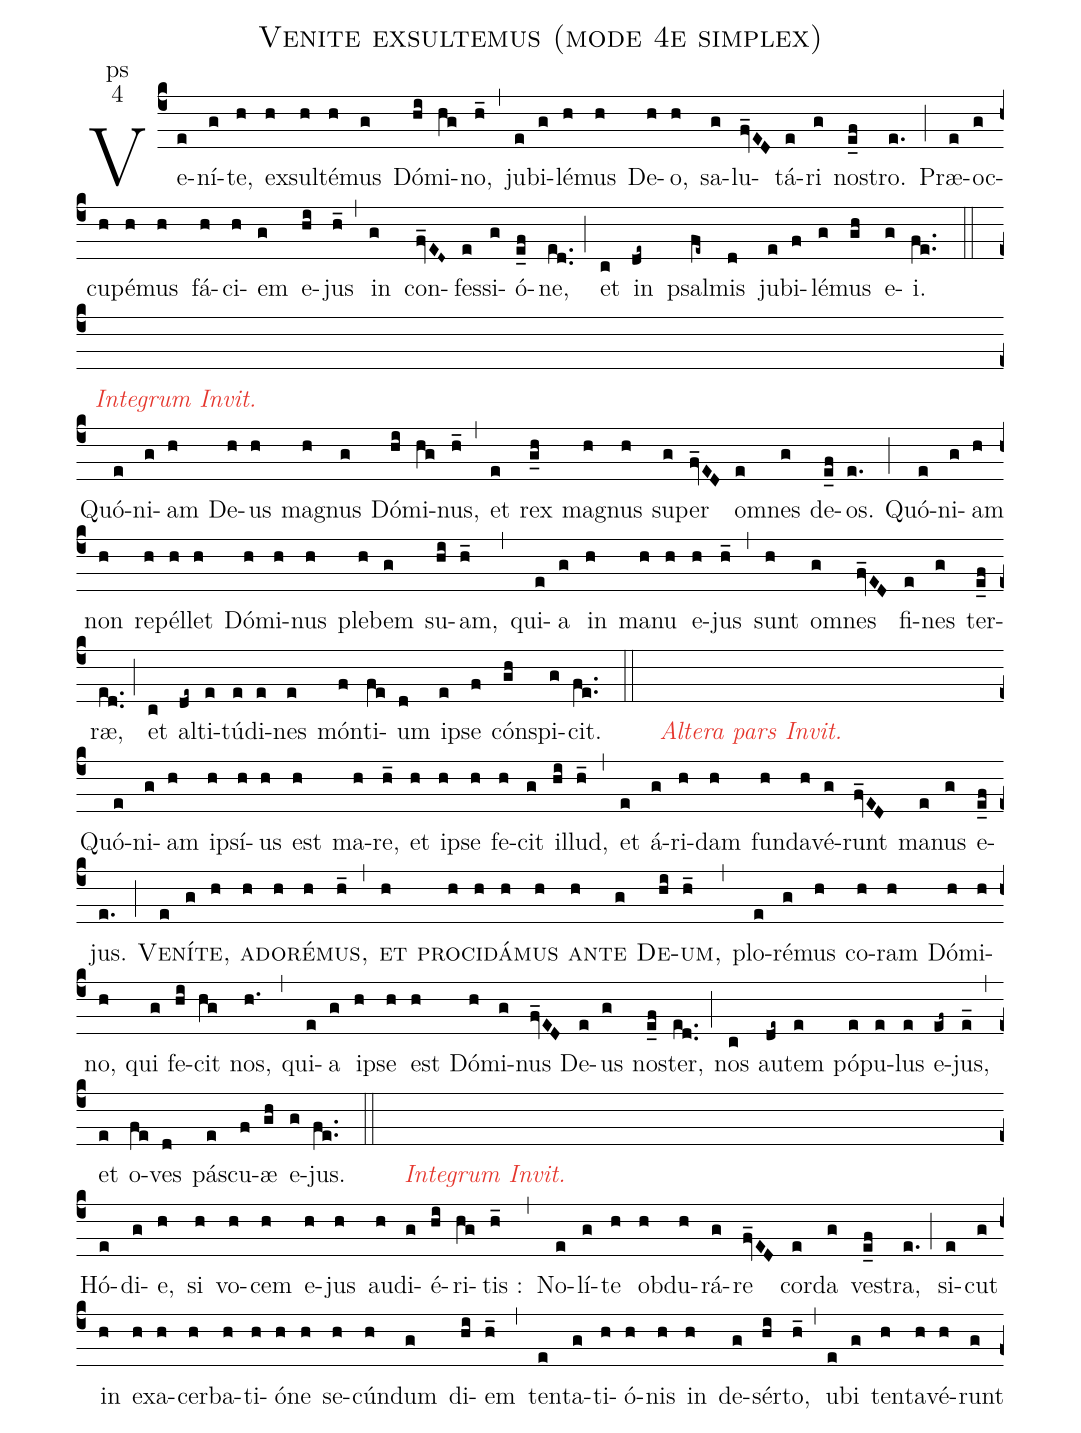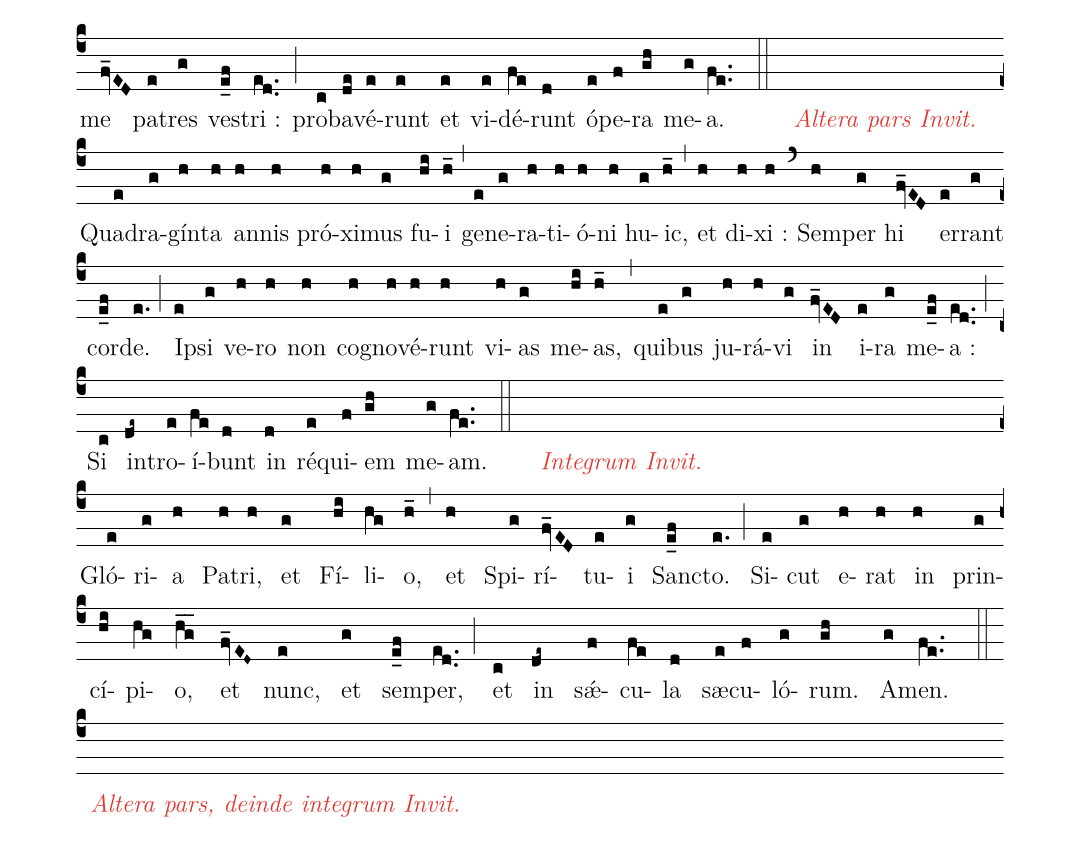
name:Venite exsultemus (mode 4e simplex);
office-part:ps;
mode:4;
%%
(c4)Ve(e)ní(g)te,(h) ex(h)sul(h)té(h)mus(g) Dó(hi)mi(hg)no,(h_) (,) ju(e)bi(g)lé(h)mus(h) De(h)o,(h) sa(g)lu(fv_ED)tá(e)ri(g) no(e_f)stro.(e.) (;) Præ(e)oc(g)cu(h)pé(h)mus(h) fá(h)ci(h)em(g) e(hi)jus(h_) (,) in(g) con(fv_ED~)fes(e)si(g)ó(e_f)ne,(ed..) (;) et(c) in(de~) psal(fe~)mis(d) ju(e)bi(f)lé(g)mus(gh) e(g)i.(fe.. ::) <c><i>Integrum Invit.</i></c>( Z)

Quó(e)ni(g)am(h) De(h)us(h) ma(h)gnus(g) Dó(hi)mi(hg)nus,(h_) (,) et(e) rex(g_h) ma(h)gnus(h) su(g)per(fv_ED) om(e)nes(g) de(e_f)os.(e.) (;) Quó(e)ni(g)am(h) non(h) re(h)pél(h)let(h) Dó(h)mi(h)nus(h) ple(h)bem(g) su(hi)am,(h_) (,) qui(e)a(g) in(h) ma(h)nu(h) e(h)jus(h_) (,) sunt(h) om(g)nes(fv_ED) fi(e)nes(g) ter(e_f)ræ,(ed..) (;) et(c) al(de~)ti(e)tú(e)di(e)nes(e) món(f)ti(fe)um(d) i(e)pse(f) cón(gh)spi(g)cit.(fe.. ::) <c><i>Altera pars Invit.</i></c>( Z)

Quó(e)ni(g)am(h) i(h)psí(h)us(h) est(h) ma(h)re,(h_) et(h) i(h)pse(h) fe(h)cit(g) il(hi)lud,(h_) (,) et(e) á(g)ri(h)dam(h) fun(h)da(h)vé(g)runt(fv_ED) ma(e)nus(g) e(e_f)jus.(e.) (;) <sc>Ve(e)ní(g)te,(h) a(h)do(h)ré(h)mus,(h_) (,) et(h) pro(h)ci(h)dá(h)mus(h) an(h)te(g) De(hi)um,</sc>(h_) (,) plo(e)ré(g)mus(h) co(h)ram(h) Dó(h)mi(h)no,(h) qui(g) fe(hi)cit(hg) nos,(h.) (,) qui(e)a(g) i(h)pse(h) est(h) Dó(h)mi(g)nus(fv_ED) De(e)us(g) no(e_f)ster,(ed..) (;) nos(c) au(de~)tem(e) pó(e)pu(e)lus(e) e(ef~)jus,(e_) (,) et(e) o(fe)ves(d) pá(e)scu(f)æ(gh) e(g)jus.(fe.. ::) <c><i>Integrum Invit.</i></c>( Z)

Hó(e)di(g)e,(h) si(h) vo(h)cem(h) e(h)jus(h) au(h)di(g)é(hi)ri(hg)tis :(h_) (,) No(e)lí(g)te(h) ob(h)du(h)rá(g)re(fv_ED) cor(e)da(g) ve(e_f)stra,(e.) (;) si(e)cut(g) in(h) e(h)xa(h)cer(h)ba(h)ti(h)ó(h)ne(h) se(h)cún(h)dum(g) di(hi)em(h_) (,) ten(e)ta(g)ti(h)ó(h)nis(h) in(h) de(g)sér(hi)to,(h_) (,) u(e)bi(g) ten(h)ta(h)vé(h)runt(g) me(fv_ED) pa(e)tres(g) ve(e_f)stri :(ed..) (;) pro(c)ba(de)vé(e)runt(e) et(e) vi(e)dé(fe)runt(d) ó(e)pe(f)ra(gh) me(g)a.(fe.. ::) <c><i>Altera pars Invit.</i></c>( Z)

Qua(e)dra(g)gín(h)ta(h) an(h)nis(h) pró(h)xi(h)mus(g) fu(hi)i(h_) (,) ge(e)ne(g)ra(h)ti(h)ó(h)ni(h) hu(g)ic,(h_) (,) et(h) di(h)xi :(h) (`) Sem(h)per(g) hi(fv_ED) er(e)rant(g) cor(e_f)de.(e.) (;) I(e)psi(g) ve(h)ro(h) non(h) co(h)gno(h)vé(h)runt(h) vi(h)as(g) me(hi)as,(h_) (,) qui(e)bus(g) ju(h)rá(h)vi(g) in(fv_ED) i(e)ra(g) me(e_f)a :(ed..) (;) Si(c) in(de~)tro(e)í(fe)bunt(d) in(d) ré(e)qui(f)em(gh) me(g)am.(fe.. ::) <c><i>Integrum Invit.</i></c>( Z)

Gló(e)ri(g)a(h) Pa(h)tri,(h) et(g) Fí(hi)li(hg)o,(h_) (,) et(h) Spi(g)rí(fv_ED)tu(e)i(g) San(e_f)cto.(e.) (;) Si(e)cut(g) e(h)rat(h) in(h) prin(g)cí(hi)pi(hg)o,(h_g_) et(fv_ED~) nunc,(e) et(g) sem(e_f)per,(ed..) (;) et(c) in(de~) sǽ(f)cu(fe)la(d) sæ(e)cu(f)ló(g)rum.(gh) A(g)men.(fe.. ::) <c><i>Altera pars, deinde integrum Invit.</i></c>( )
